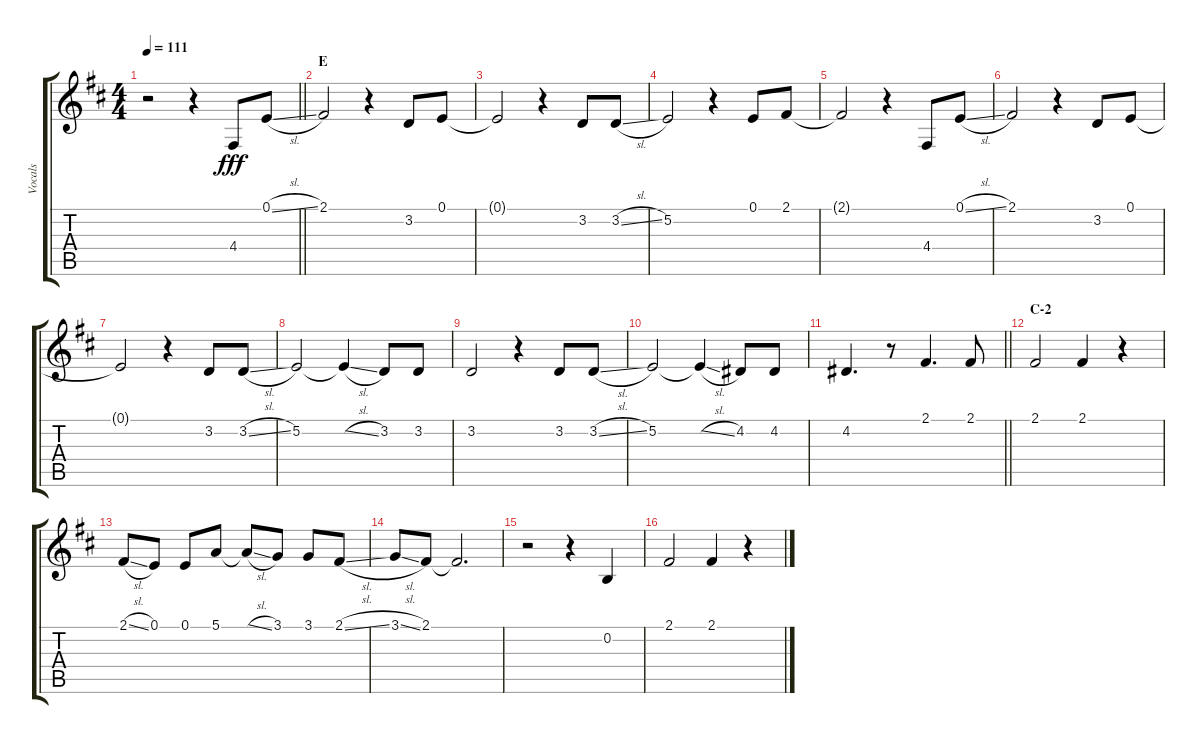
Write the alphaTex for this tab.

\track ("Vocals" "Vocals") {instrument voiceoohs}
\staff {score tabs}
\tuning (E4 B3 G3 D3 A2 E2) {hide}
\ts (4 4)
\tempo 111
\clef g2
\barLineRight lightlight
\ks d
r.2{dy fff} r.4 4.4.8 0.1{sl}.8 |
\section ("" "E")
2.1.2 r.4 3.2.8 0.1.8 |
0.1{t}.2 r.4 3.2.8 3.2{sl}.8 |
5.2.2 r.4 0.1.8 2.1.8 |
2.1{t}.2 r.4 4.4.8 0.1{sl}.8 |
2.1.2 r.4 3.2.8 0.1.8 |
0.1{t}.2 r.4 3.2.8 3.2{sl}.8 |
5.2.2 5.2{sl t}.4 3.2.8 3.2.8 |
3.2.2 r.4 3.2.8 3.2{sl}.8 |
5.2.2 5.2{sl t}.4 4.2.8 4.2.8 |
\barLineRight lightlight
4.2.4{d} r.8 2.1.4{d} 2.1.8 |
\section ("" "C-2")
2.1.2 2.1.4 r.4 |
2.1{sl}.8 0.1.8 0.1.8 5.1.8 5.1{sl t}.8 3.1.8 3.1.8 2.1{sl}.8 |
3.1{sl}.8 2.1.8 2.1{t}.2{d} |
r.2 r.4 0.2.4 |
2.1.2 2.1.4 r.4
